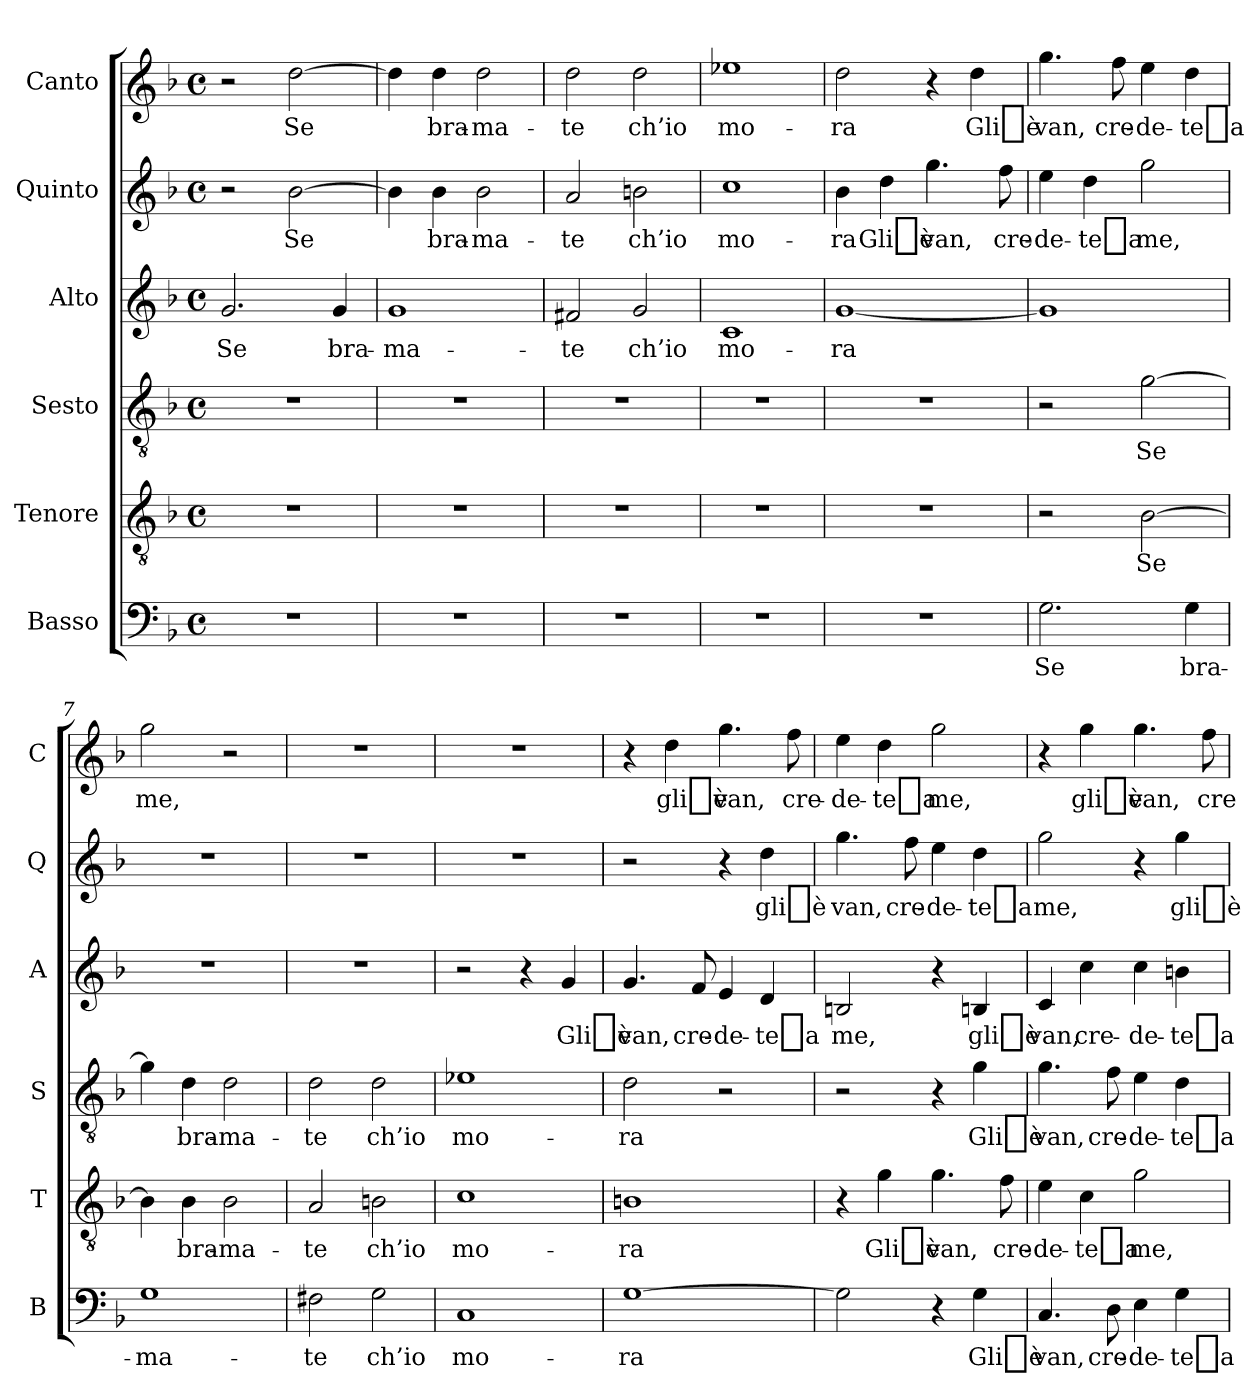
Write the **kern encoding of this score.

**kern	**text	**kern	**text	**kern	**text	**kern	**text	**kern	**text	**kern	**text
*part6	*part6	*part5	*part5	*part4	*part4	*part3	*part3	*part2	*part2	*part1	*part1
*staff6	*staff6	*staff5	*staff5	*staff4	*staff4	*staff3	*staff3	*staff2	*staff2	*staff1	*staff1
*I"Basso	*	*I"Tenore	*	*I"Sesto	*	*I"Alto	*	*I"Quinto	*	*I"Canto	*
*I'B	*	*I'T	*	*I'S	*	*I'A	*	*I'Q	*	*I'C	*
*clefF4	*	*clefGv2	*	*clefGv2	*	*clefG2	*	*clefG2	*	*clefG2	*
*k[b-]	*	*k[b-]	*	*k[b-]	*	*k[b-]	*	*k[b-]	*	*k[b-]	*
*F:	*	*F:	*	*F:	*	*F:	*	*F:	*	*F:	*
*M4/4	*	*M4/4	*	*M4/4	*	*M4/4	*	*M4/4	*	*M4/4	*
*met(c)	*	*met(c)	*	*met(c)	*	*met(c)	*	*met(c)	*	*met(c)	*
=1	=1	=1	=1	=1	=1	=1	=1	=1	=1	=1	=1
1r	.	1r	.	1r	.	2.g	-Se	2r	.	2r	.
.	.	.	.	.	.	.	.	[2b-	-Se	[2dd	-Se
.	.	.	.	.	.	4g	bra-	.	.	.	.
=2	=2	=2	=2	=2	=2	=2	=2	=2	=2	=2	=2
1r	.	1r	.	1r	.	1g	ma-	4b-]	.	4dd]	.
.	.	.	.	.	.	.	.	4b-	bra-	4dd	bra-
.	.	.	.	.	.	.	.	2b-	ma-	2dd	ma-
=3	=3	=3	=3	=3	=3	=3	=3	=3	=3	=3	=3
1r	.	1r	.	1r	.	2f#X	-te	2a	-te	2dd	-te
.	.	.	.	.	.	2g	-ch’io	2bn	-ch’io	2dd	-ch’io
=4	=4	=4	=4	=4	=4	=4	=4	=4	=4	=4	=4
1r	.	1r	.	1r	.	1c	mo-	1cc	mo-	1ee-X	mo-
=5	=5	=5	=5	=5	=5	=5	=5	=5	=5	=5	=5
1r	.	1r	.	1r	.	[1g	-ra	4b-	-ra	2dd	-ra
.	.	.	.	.	.	.	.	4dd	-Gli_è	.	.
.	.	.	.	.	.	.	.	4.gg	-van,	4r	.
.	.	.	.	.	.	.	.	.	.	4dd	-Gli_è
.	.	.	.	.	.	.	.	8ff	cre-	.	.
=6	=6	=6	=6	=6	=6	=6	=6	=6	=6	=6	=6
2.G	-Se	2r	.	2r	.	1g]	.	4ee	de-	4.gg	-van,
.	.	.	.	.	.	.	.	4dd	-te_a	.	.
.	.	.	.	.	.	.	.	.	.	8ff	cre-
.	.	[2B-	-Se	[2g	-Se	.	.	2gg	-me,	4ee	de-
4G	bra-	.	.	.	.	.	.	.	.	4dd	-te_a
=7	=7	=7	=7	=7	=7	=7	=7	=7	=7	=7	=7
1G	ma-	4B-]	.	4g]	.	1r	.	1r	.	2gg	-me,
.	.	4B-	bra-	4d	bra-	.	.	.	.	.	.
.	.	2B-	ma-	2d	ma-	.	.	.	.	2r	.
=8	=8	=8	=8	=8	=8	=8	=8	=8	=8	=8	=8
2F#X	-te	2A	-te	2d	-te	1r	.	1r	.	1r	.
2G	-ch’io	2Bn	-ch’io	2d	-ch’io	.	.	.	.	.	.
=9	=9	=9	=9	=9	=9	=9	=9	=9	=9	=9	=9
1C	mo-	1c	mo-	1e-X	mo-	2r	.	1r	.	1r	.
.	.	.	.	.	.	4r	.	.	.	.	.
.	.	.	.	.	.	4g	-Gli_è	.	.	.	.
=10	=10	=10	=10	=10	=10	=10	=10	=10	=10	=10	=10
[1G	-ra	1Bn	-ra	2d	-ra	4.g	-van,	2r	.	4r	.
.	.	.	.	.	.	.	.	.	.	4dd	-gli_è
.	.	.	.	.	.	8f	cre-	.	.	.	.
.	.	.	.	2r	.	4e	de-	4r	.	4.gg	-van,
.	.	.	.	.	.	4d	-te_a	4dd	-gli_è	.	.
.	.	.	.	.	.	.	.	.	.	8ff	cre-
=11	=11	=11	=11	=11	=11	=11	=11	=11	=11	=11	=11
2G]	.	4r	.	2r	.	2Bn	-me,	4.gg	-van,	4ee	de-
.	.	4g	-Gli_è	.	.	.	.	.	.	4dd	-te_a
.	.	.	.	.	.	.	.	8ff	cre-	.	.
4r	.	4.g	-van,	4r	.	4r	.	4ee	de-	2gg	-me,
4G	-Gli_è	.	.	4g	-Gli_è	4Bn	-gli_è	4dd	-te_a	.	.
.	.	8f	cre-	.	.	.	.	.	.	.	.
=12	=12	=12	=12	=12	=12	=12	=12	=12	=12	=12	=12
4.C	-van,	4e	de-	4.g	-van,	4c	-van,	2gg	-me,	4r	.
.	.	4c	-te_a	.	.	4cc	cre-	.	.	4gg	-gli_è
8D	cre-	.	.	8f	cre-	.	.	.	.	.	.
4E	de-	2g	-me,	4e	de-	4cc	de-	4r	.	4.gg	-van,
4G	-te_a	.	.	4d	-te_a	4bn	-te_a	4gg	-gli_è	.	.
.	.	.	.	.	.	.	.	.	.	8ff	cre-
=	=	=	=	=	=	=	=	=	=	=	=
*-	*-	*-	*-	*-	*-	*-	*-	*-	*-	*-	*-
